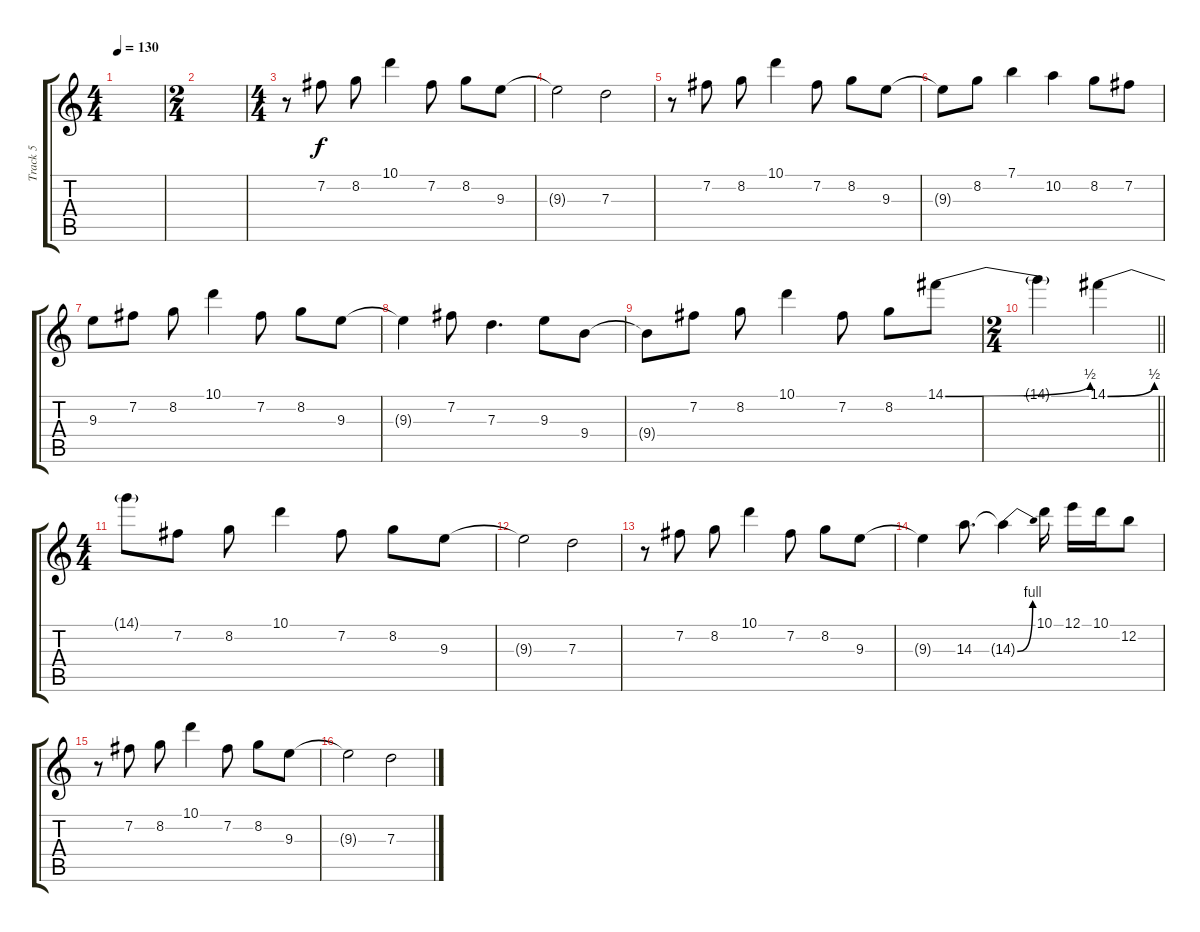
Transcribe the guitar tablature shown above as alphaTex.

\track ("Track 5" "Track 5") {instrument distortionguitar}
\staff {score tabs}
\tuning (E4 B3 G3 D3 A2 E2) {hide}
\ts (4 4)
\tempo 130
\clef g2
\ks c
|
\ts (2 4)
|
\ts (4 4)
r.8 7.2.8 8.2.8 10.1.4 7.2.8 8.2.8 9.3.8 |
9.3{t}.2 7.3.2 |
r.8 7.2.8 8.2.8 10.1.4 7.2.8 8.2.8 9.3.8 |
9.3{t}.8 8.2.8 7.1.4 10.2.4 8.2.8 7.2.8 |
9.3.8 7.2.8 8.2.8 10.1.4 7.2.8 8.2.8 9.3.8 |
9.3{t}.4 7.2.8 7.3.4{d} 9.3.8 9.4.8 |
9.4{t}.8 7.2.8 8.2.8 10.1.4 7.2.8 8.2.8 14.1{be (bend 0 0 60 2)}.8 |
\ts (2 4)
\barLineRight lightlight
14.1{t}.4 14.1{be (bend 0 0 60 2)}.4 |
\ts (4 4)
14.1{t}.8 7.2.8 8.2.8 10.1.4 7.2.8 8.2.8 9.3.8 |
9.3{t}.2 7.3.2 |
r.8 7.2.8 8.2.8 10.1.4 7.2.8 8.2.8 9.3.8 |
9.3{t}.4 14.3.8{d} 14.3{be (bend 0 0 60 4) t}.4 10.1.16 12.1.16 10.1.16 12.2.8 |
r.8 7.2.8 8.2.8 10.1.4 7.2.8 8.2.8 9.3.8 |
9.3{t}.2 7.3.2
